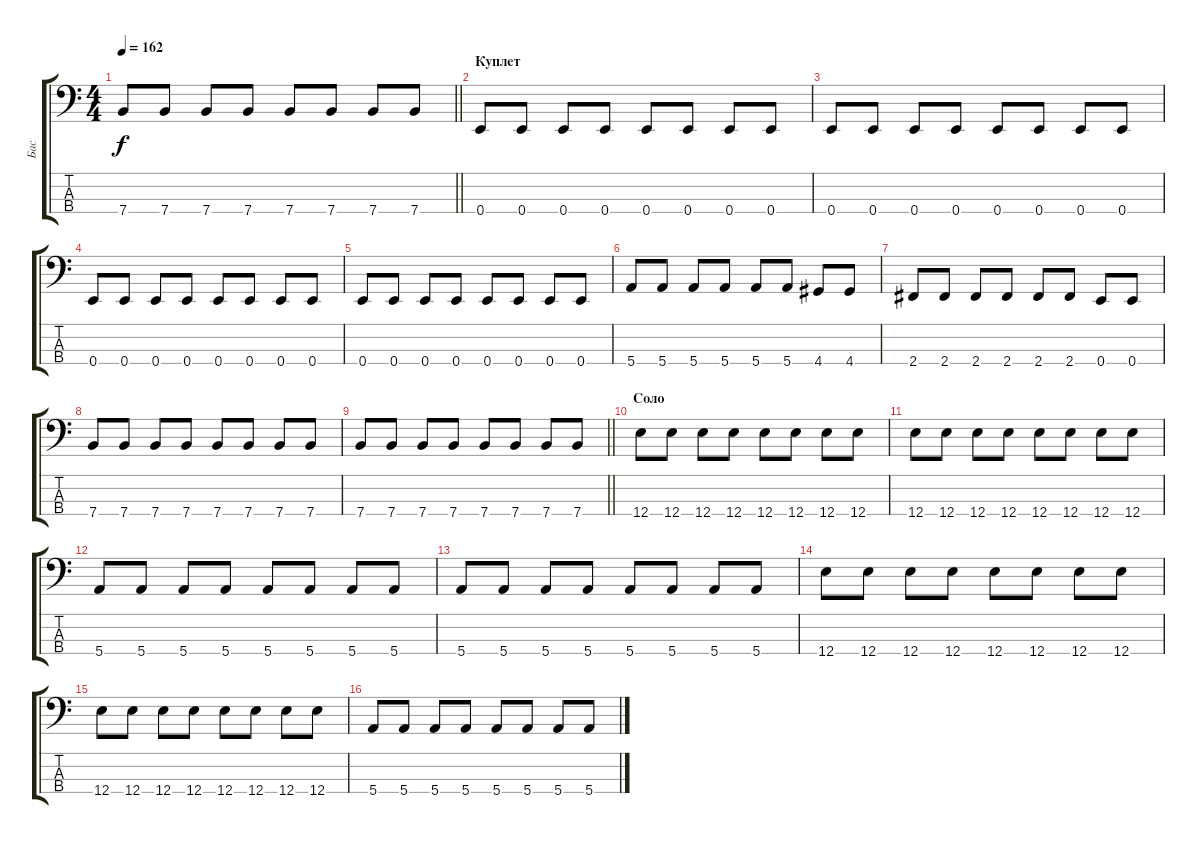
\track ("Бас" "Бас") {instrument electricbassfinger}
\staff {score tabs}
\tuning (G2 D2 A1 E1) {hide}
\ts (4 4)
\tempo 162
\clef f4
\barLineRight lightlight
\ks c
7.4.8{dy f} 7.4.8 7.4.8 7.4.8 7.4.8 7.4.8 7.4.8 7.4.8 |
\section ("" "Куплет")
0.4.8 0.4.8 0.4.8 0.4.8 0.4.8 0.4.8 0.4.8 0.4.8 |
0.4.8 0.4.8 0.4.8 0.4.8 0.4.8 0.4.8 0.4.8 0.4.8 |
0.4.8 0.4.8 0.4.8 0.4.8 0.4.8 0.4.8 0.4.8 0.4.8 |
0.4.8 0.4.8 0.4.8 0.4.8 0.4.8 0.4.8 0.4.8 0.4.8 |
5.4.8 5.4.8 5.4.8 5.4.8 5.4.8 5.4.8 4.4.8 4.4.8 |
2.4.8 2.4.8 2.4.8 2.4.8 2.4.8 2.4.8 0.4.8 0.4.8 |
7.4.8 7.4.8 7.4.8 7.4.8 7.4.8 7.4.8 7.4.8 7.4.8 |
\barLineRight lightlight
7.4.8 7.4.8 7.4.8 7.4.8 7.4.8 7.4.8 7.4.8 7.4.8 |
\section ("" "Соло")
12.4.8 12.4.8 12.4.8 12.4.8 12.4.8 12.4.8 12.4.8 12.4.8 |
12.4.8 12.4.8 12.4.8 12.4.8 12.4.8 12.4.8 12.4.8 12.4.8 |
5.4.8 5.4.8 5.4.8 5.4.8 5.4.8 5.4.8 5.4.8 5.4.8 |
5.4.8 5.4.8 5.4.8 5.4.8 5.4.8 5.4.8 5.4.8 5.4.8 |
12.4.8 12.4.8 12.4.8 12.4.8 12.4.8 12.4.8 12.4.8 12.4.8 |
12.4.8 12.4.8 12.4.8 12.4.8 12.4.8 12.4.8 12.4.8 12.4.8 |
5.4.8 5.4.8 5.4.8 5.4.8 5.4.8 5.4.8 5.4.8 5.4.8
